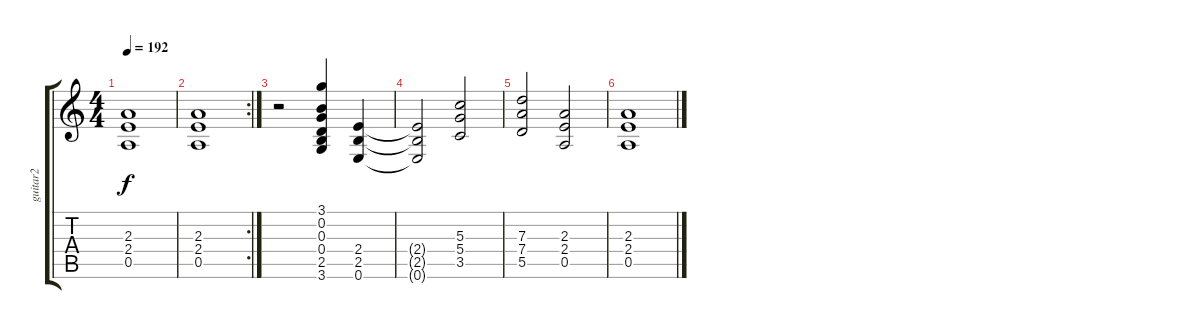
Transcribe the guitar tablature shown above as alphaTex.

\track ("guitar2" "guitar2") {instrument distortionguitar}
\staff {score tabs}
\tuning (E4 B3 G3 D3 A2 E2) {hide}
\ts (4 4)
\tempo 192
\clef g2
\ks c
(2.3 2.4 0.5).1{dy f} |
\rc 2
(2.3 2.4 0.5).1 |
r.2{volume 7} (3.1 0.2 0.3 0.4 2.5 3.6).4 (2.4 2.5 0.6).4 |
(2.4{t} 2.5{t} 0.6{t}).2 (5.3 5.4 3.5).2 |
(7.3 7.4 5.5).2 (2.3 2.4 0.5).2 |
(2.3 2.4 0.5).1
